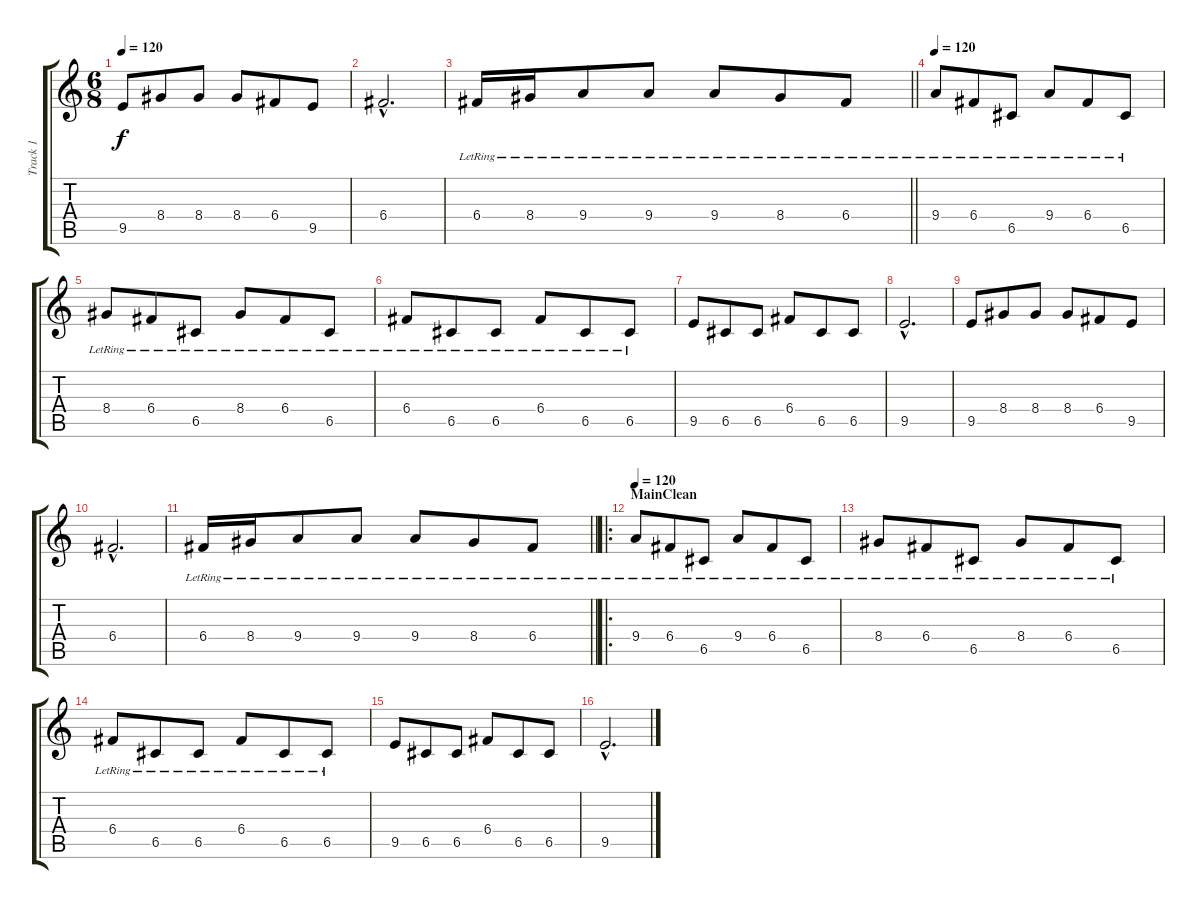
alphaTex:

\track ("Track 1" "Track 1") {instrument acousticguitarnylon}
\staff {score tabs}
\tuning (D4 A3 F3 C3 G2 D2) {hide}
\ts (6 8)
\tempo 120
\clef g2
\ks c
9.5.8{dy f} 8.4.8 8.4.8 8.4.8 6.4.8 9.5.8 |
6.4{hac}.2{d} |
\barLineRight lightlight
6.4{lr}.16 8.4{lr}.16 9.4{lr}.8 9.4{lr}.8 9.4{lr}.8 8.4{lr}.8 6.4{lr}.8 |
\tempo 120
9.4{lr}.8{instrument acousticguitarnylon} 6.4{lr}.8 6.5{lr}.8 9.4{lr}.8 6.4{lr}.8 6.5{lr}.8 |
8.4{lr}.8 6.4{lr}.8 6.5{lr}.8 8.4{lr}.8 6.4{lr}.8 6.5{lr}.8 |
6.4{lr}.8 6.5{lr}.8 6.5{lr}.8 6.4{lr}.8 6.5{lr}.8 6.5{lr}.8 |
9.5.8 6.5.8 6.5.8 6.4.8 6.5.8 6.5.8 |
9.5{hac}.2{d} |
9.5.8 8.4.8 8.4.8 8.4.8 6.4.8 9.5.8 |
6.4{hac}.2{d} |
\barLineRight lightlight
6.4{lr}.16 8.4{lr}.16 9.4{lr}.8 9.4{lr}.8 9.4{lr}.8 8.4{lr}.8 6.4{lr}.8 |
\ro
\section ("" "MainClean")
\tempo 120
9.4{lr}.8{instrument acousticguitarnylon} 6.4{lr}.8 6.5{lr}.8 9.4{lr}.8 6.4{lr}.8 6.5{lr}.8 |
8.4{lr}.8 6.4{lr}.8 6.5{lr}.8 8.4{lr}.8 6.4{lr}.8 6.5{lr}.8 |
6.4{lr}.8 6.5{lr}.8 6.5{lr}.8 6.4{lr}.8 6.5{lr}.8 6.5{lr}.8 |
9.5.8 6.5.8 6.5.8 6.4.8 6.5.8 6.5.8 |
9.5{hac}.2{d}
